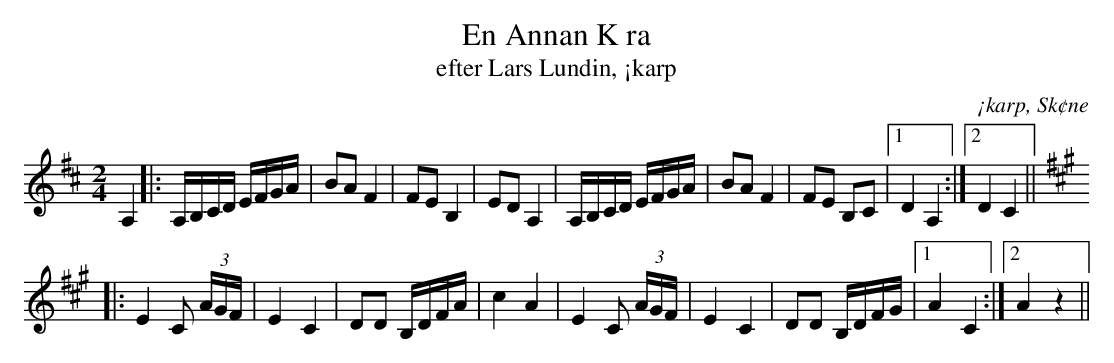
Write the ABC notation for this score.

X:1
T:En Annan K ra
T:efter Lars Lundin, ¡karp
O:¡karp, Sk¢ne
M:2/4
L:1/8
K:D
A,2 |: A,/B,/C/D/ E/F/G/A/ | BA F2 | FE B,2 | ED A,2 | A,/B,/C/D/ E/F/G/A/ | BA F2 | FE B,C |1 D2 A,2 :|2 D2 C2 ||
K:A
|: E2 C (3A/G/F/ | E2 C2 | DD B,/D/F/A/ | c2 A2 | E2 C (3A/G/F/ | E2 C2 | DD B,/D/F/G/ |1 A2 C2 :|2 A2 z2 ||
